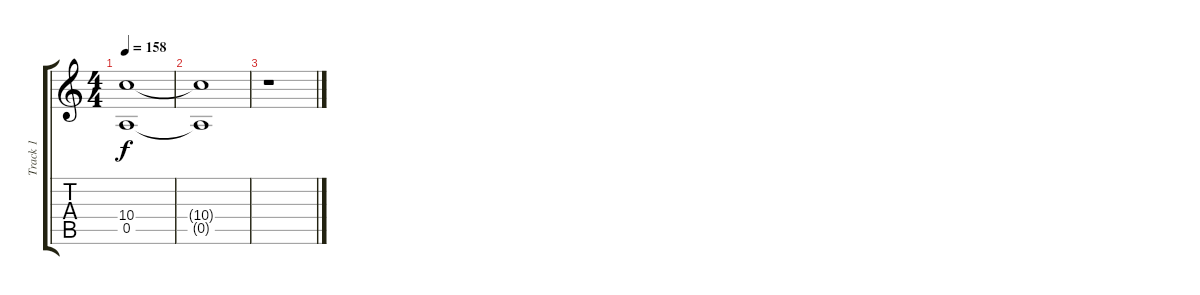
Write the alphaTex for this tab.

\track ("Track 1" "Track 1") {instrument distortionguitar}
\staff {score tabs}
\tuning (E4 B3 G3 D3 A2 E2) {hide}
\ts (4 4)
\tempo 158
\clef g2
\ks c
(10.4 0.5).1{dy f} |
(10.4{t} 0.5{t}).1 |
r.1
